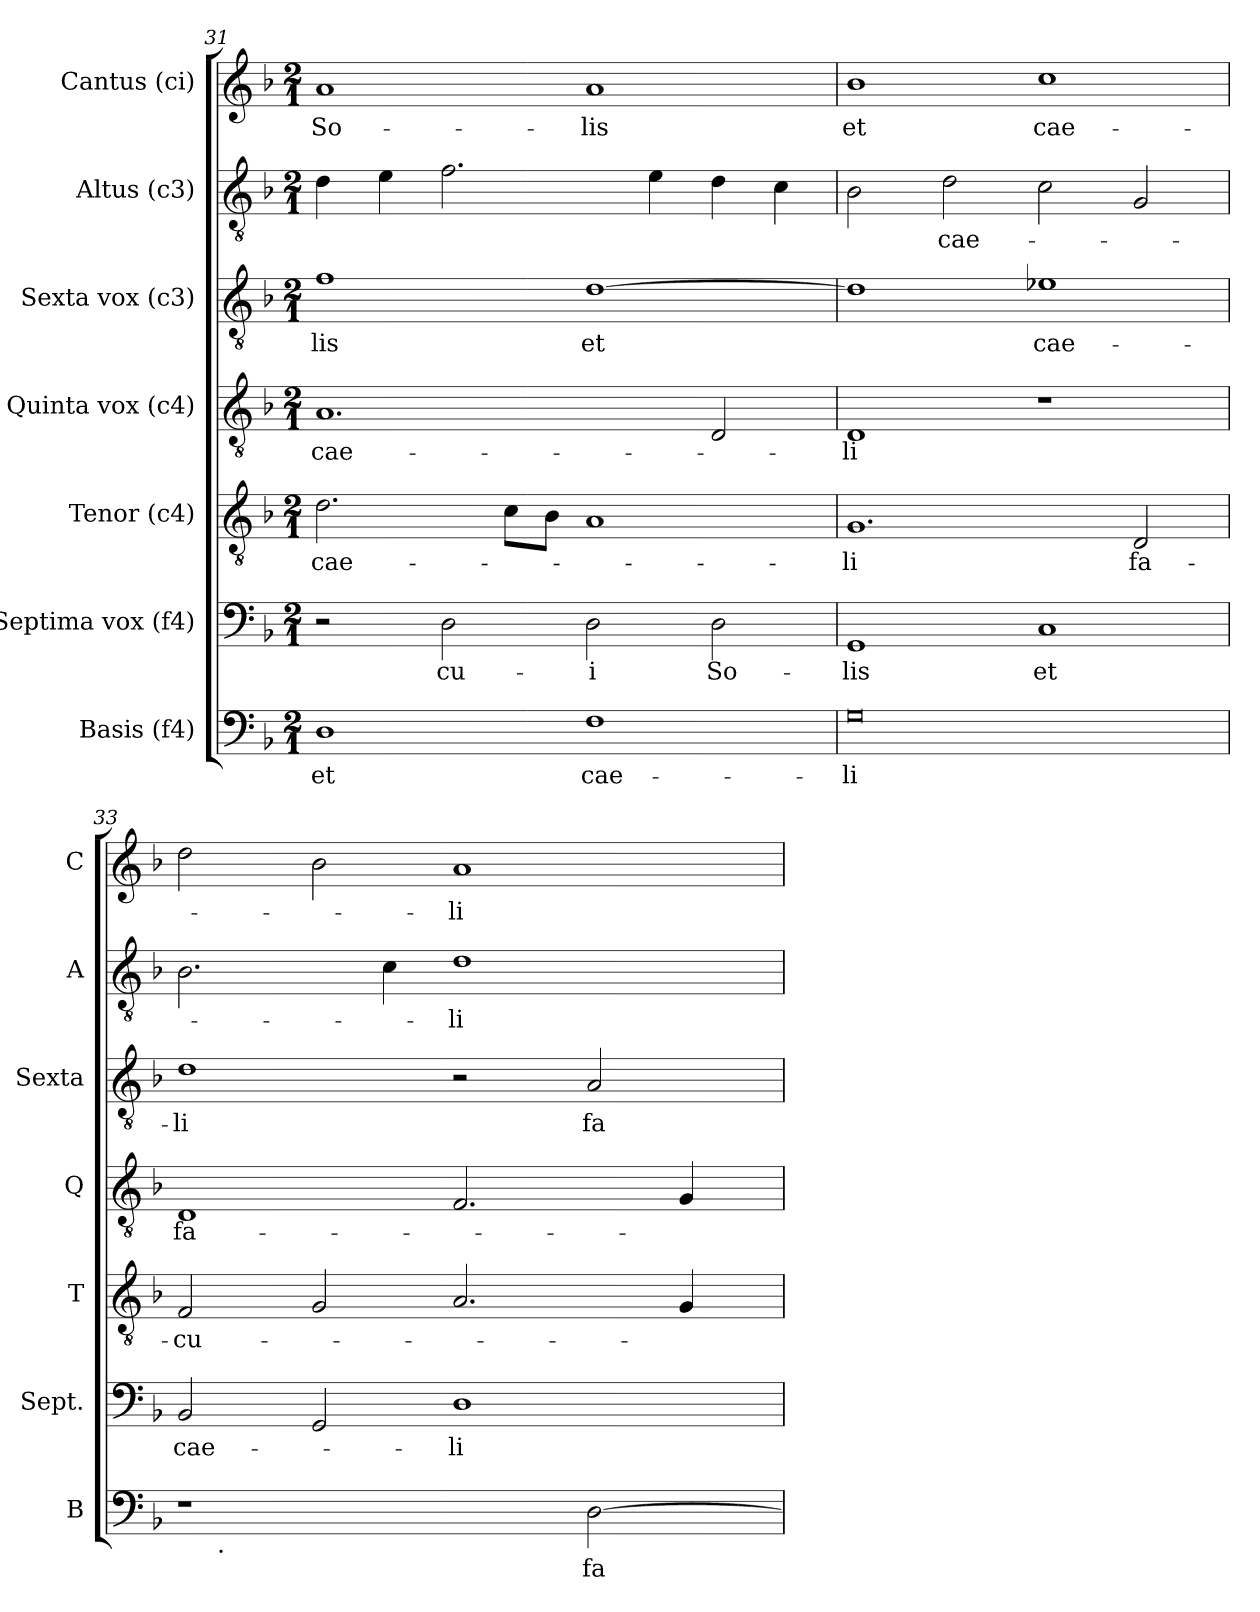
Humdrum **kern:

**kern	**text	**kern	**text	**kern	**text	**kern	**text	**kern	**text	**kern	**text	**kern	**text
*part7	*part7	*part6	*part6	*part5	*part5	*part4	*part4	*part3	*part3	*part2	*part2	*part1	*part1
*staff7	*staff7	*staff6	*staff6	*staff5	*staff5	*staff4	*staff4	*staff3	*staff3	*staff2	*staff2	*staff1	*staff1
*I"Basis (f4)	*	*I"Septima vox (f4)	*	*I"Tenor (c4)	*	*I"Quinta vox (c4)	*	*I"Sexta vox (c3)	*	*I"Altus (c3)	*	*I"Cantus (ci)	*
*I'B	*	*I'Sept.	*	*I'T	*	*I'Q	*	*I'Sexta	*	*I'A	*	*I'C	*
!!LO:PB:g=z
*clefF4	*	*clefF4	*	*clefGv2	*	*clefGv2	*	*clefGv2	*	*clefGv2	*	*clefG2	*
*k[b-]	*	*k[b-]	*	*k[b-]	*	*k[b-]	*	*k[b-]	*	*k[b-]	*	*k[b-]	*
*F:	*	*F:	*	*F:	*	*F:	*	*F:	*	*F:	*	*F:	*
*M2/1	*	*M2/1	*	*M2/1	*	*M2/1	*	*M2/1	*	*M2/1	*	*M2/1	*
=31	=31	=31	=31	=31	=31	=31	=31	=31	=31	=31	=31	=31	=31
!	!LO:LY:b:cj	!	!	!	!LO:LY:b	!	!LO:LY:b:cj	!	!LO:LY:b:cj	!	!	!	!LO:LY:b:cj
1D	et	2r	.	2.d\	cae-	1.A	cae-	1f	-lis	4d\	.	1a	So-
.	.	.	.	.	.	.	.	.	.	4e\	.	.	.
!	!	!	!LO:LY:b:cj	!	!	!	!	!	!	!	!	!	!
.	.	2D\	cu-	.	.	.	.	.	.	2.f\	.	.	.
.	.	.	.	8c\L	.	.	.	.	.	.	.	.	.
.	.	.	.	8B-\J	.	.	.	.	.	.	.	.	.
!	!LO:LY:b:cj	!	!LO:LY:b:cj	!	!	!	!	!	!LO:LY:b:cj	!	!	!	!LO:LY:b:cj
1F	cae-	2D\	-i	1A	.	.	.	[>1d	et	.	.	1a	-lis
.	.	.	.	.	.	.	.	.	.	4e\	.	.	.
!	!	!	!LO:LY:b:cj	!	!	!	!	!	!	!	!	!	!
.	.	2D\	So-	.	.	2D/	.	.	.	4d\	.	.	.
.	.	.	.	.	.	.	.	.	.	4c\	.	.	.
=32	=32	=32	=32	=32	=32	=32	=32	=32	=32	=32	=32	=32	=32
!	!LO:LY:b:rj	!	!LO:LY:b:cj	!	!LO:LY:b:cj	!	!LO:LY:b:cj	!	!	!	!	!	!LO:LY:b:cj
0G	-li	1GG	-lis	1.G	-li	1D	-li	1d]	.	2B-\	.	1b-	et
!	!	!	!	!	!	!	!	!	!	!	!LO:LY:b	!	!
.	.	.	.	.	.	.	.	.	.	2d\	cae-	.	.
!	!	!	!LO:LY:b:cj	!	!	!	!	!	!LO:LY:b:cj	!	!	!	!LO:LY:b:cj
.	.	1C	et	.	.	1r	.	1e-X	cae-	2c\	.	1cc	cae-
!	!	!	!	!	!LO:LY:b:cj	!	!	!	!	!	!	!	!
.	.	.	.	2D/	fa-	.	.	.	.	2G/	.	.	.
=33	=33	=33	=33	=33	=33	=33	=33	=33	=33	=33	=33	=33	=33
!	!	!	!LO:LY:b	!	!LO:LY:b:cj	!	!LO:LY:b:cj	!	!LO:LY:b:cj	!	!	!	!
*^	*	*	*	*	*	*	*	*	*	*	*	*	*
1r	16.ryy	.	2BB-/	cae-	2F/	-cu-	1D	fa-	1d	-li	2.B-\	.	2dd\	.
!	!LO:TX:b:t=.	!	!	!	!	!	!	!	!	!	!	!	!	!
.	1ryy	.	.	.	.	.	.	.	.	.	.	.	.	.
.	.	.	2GG/	.	2G/	.	.	.	.	.	.	.	2b-\	.
.	.	.	.	.	.	.	.	.	.	.	4c\	.	.	.
!	!	!	!	!LO:LY:b:cj	!	!	!	!	!	!	!	!LO:LY:b:cj	!	!LO:LY:b:cj
2ryy	.	.	1D	-li	2.A/	.	2.F/	.	2r	.	1d	-li	1a	-li
.	2ryy	.	.	.	.	.	.	.	.	.	.	.	.	.
!	!	!LO:LY:b:cj	!	!	!	!	!	!	!	!LO:LY:b:cj	!	!	!	!
[>2D\	.	fa-	.	.	.	.	.	.	2A/	fa-	.	.	.	.
.	4ryy	.	.	.	.	.	.	.	.	.	.	.	.	.
.	.	.	.	.	4G/	.	4G/	.	.	.	.	.	.	.
.	8ryy	.	.	.	.	.	.	.	.	.	.	.	.	.
.	32ryy	.	.	.	.	.	.	.	.	.	.	.	.	.
*v	*v	*	*	*	*	*	*	*	*	*	*	*	*	*
=	=	=	=	=	=	=	=	=	=	=	=	=	=
*-	*-	*-	*-	*-	*-	*-	*-	*-	*-	*-	*-	*-	*-
